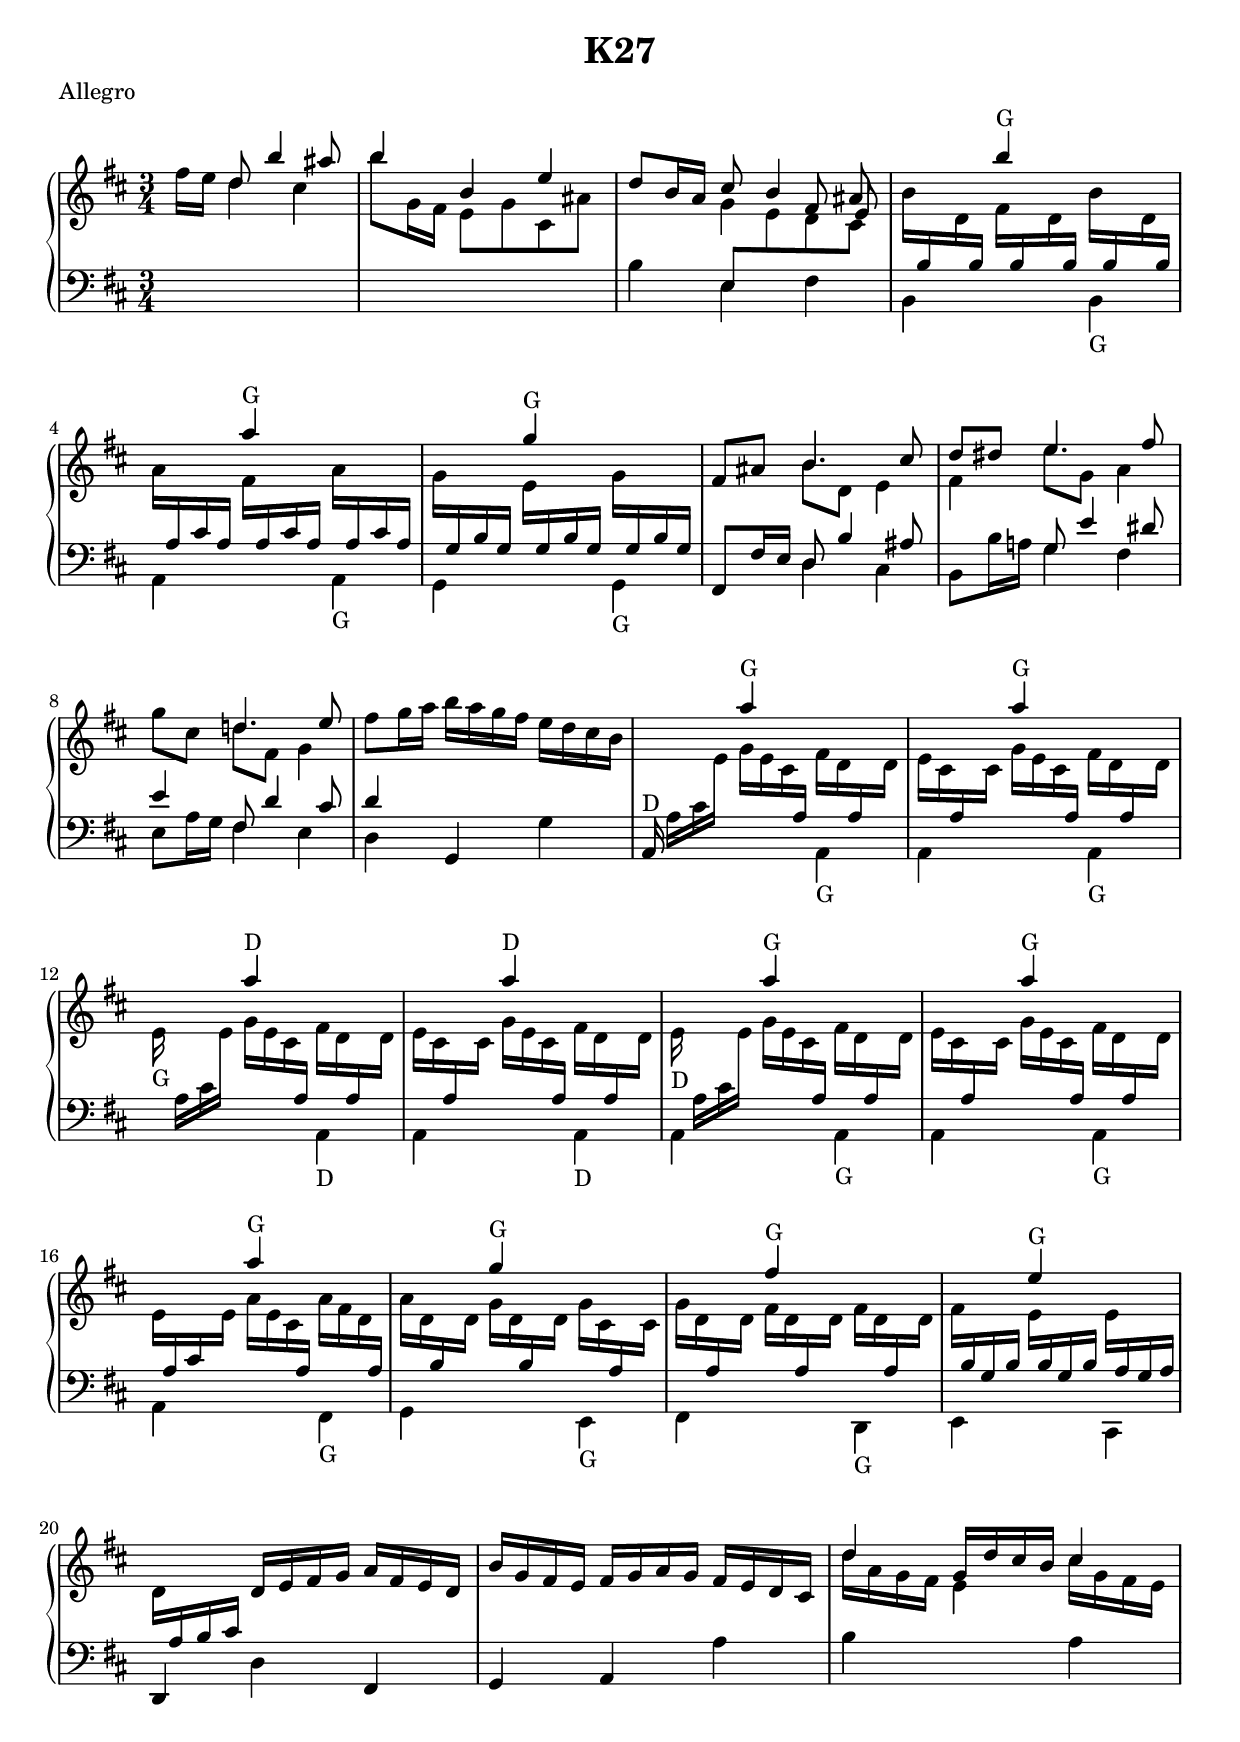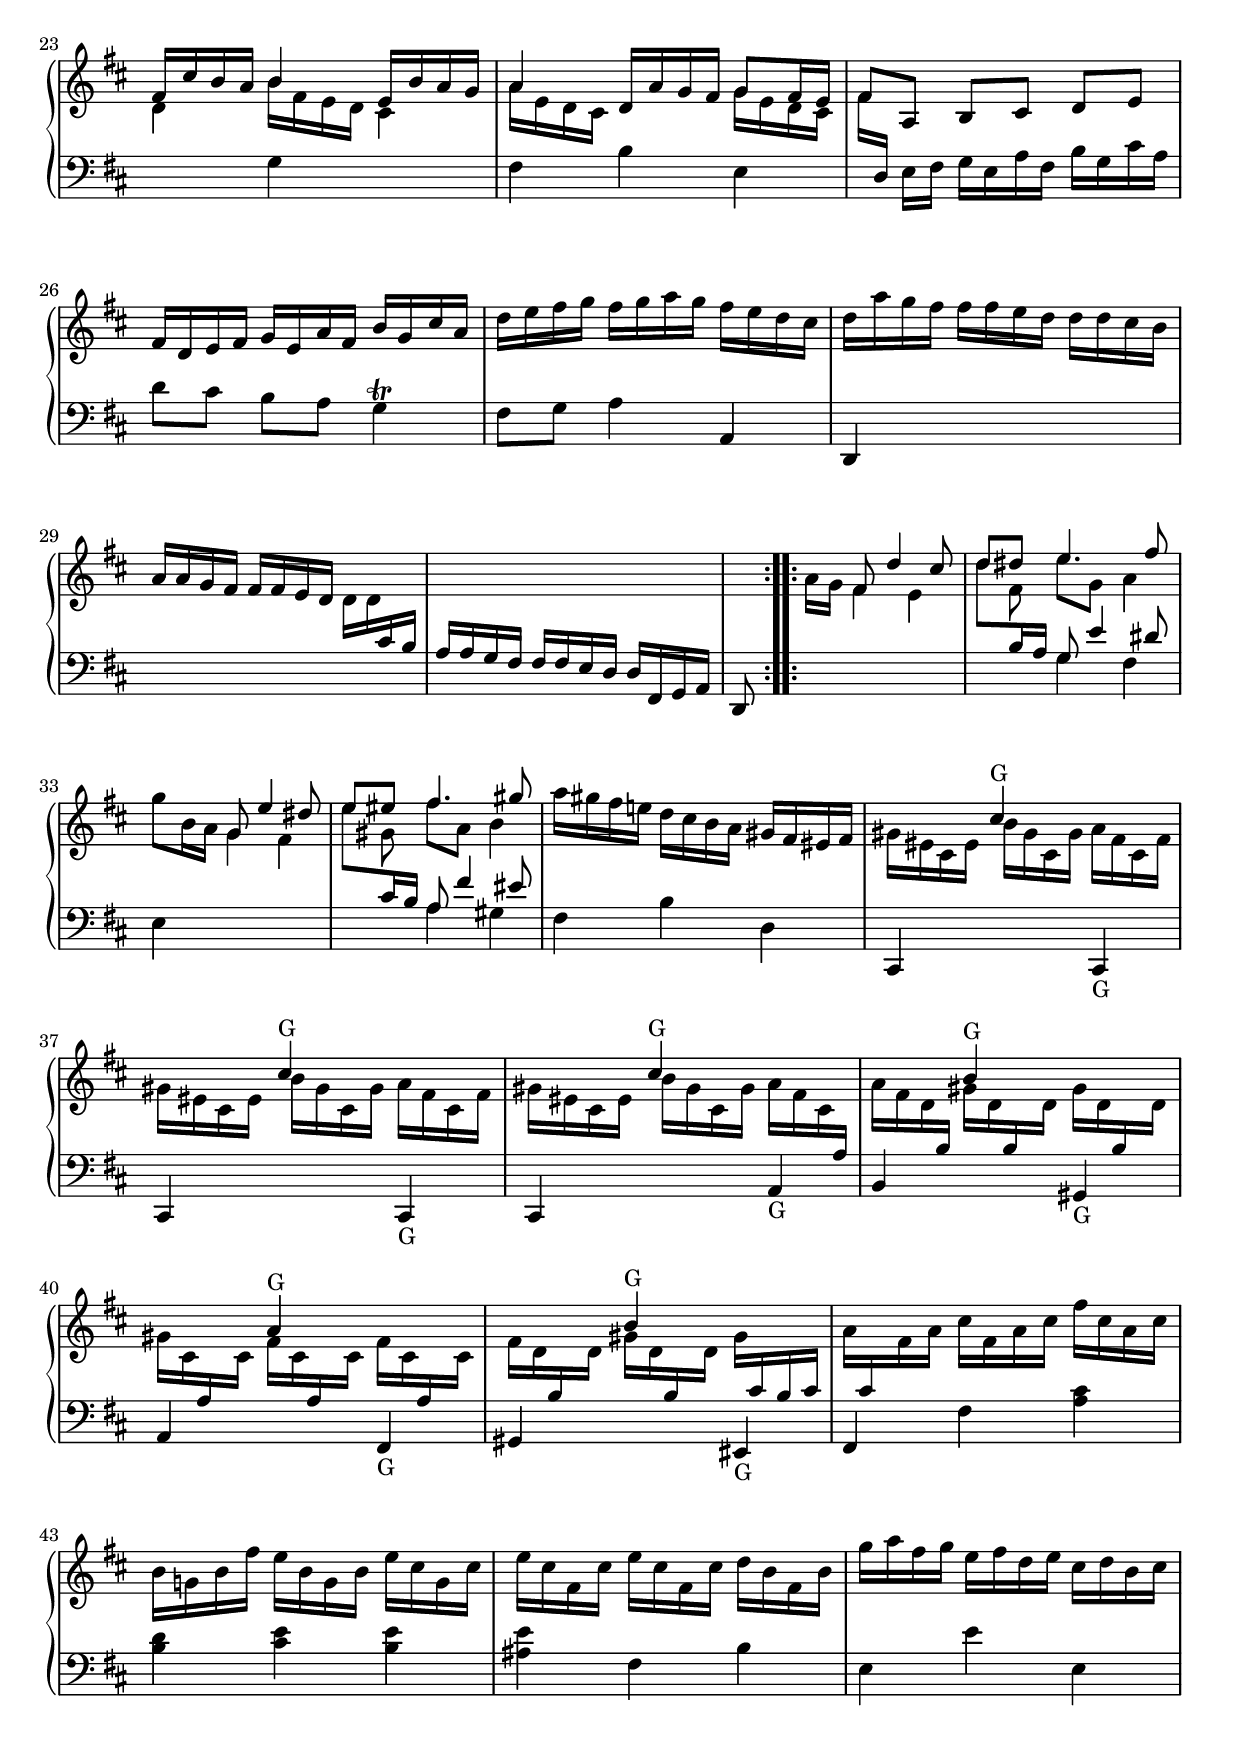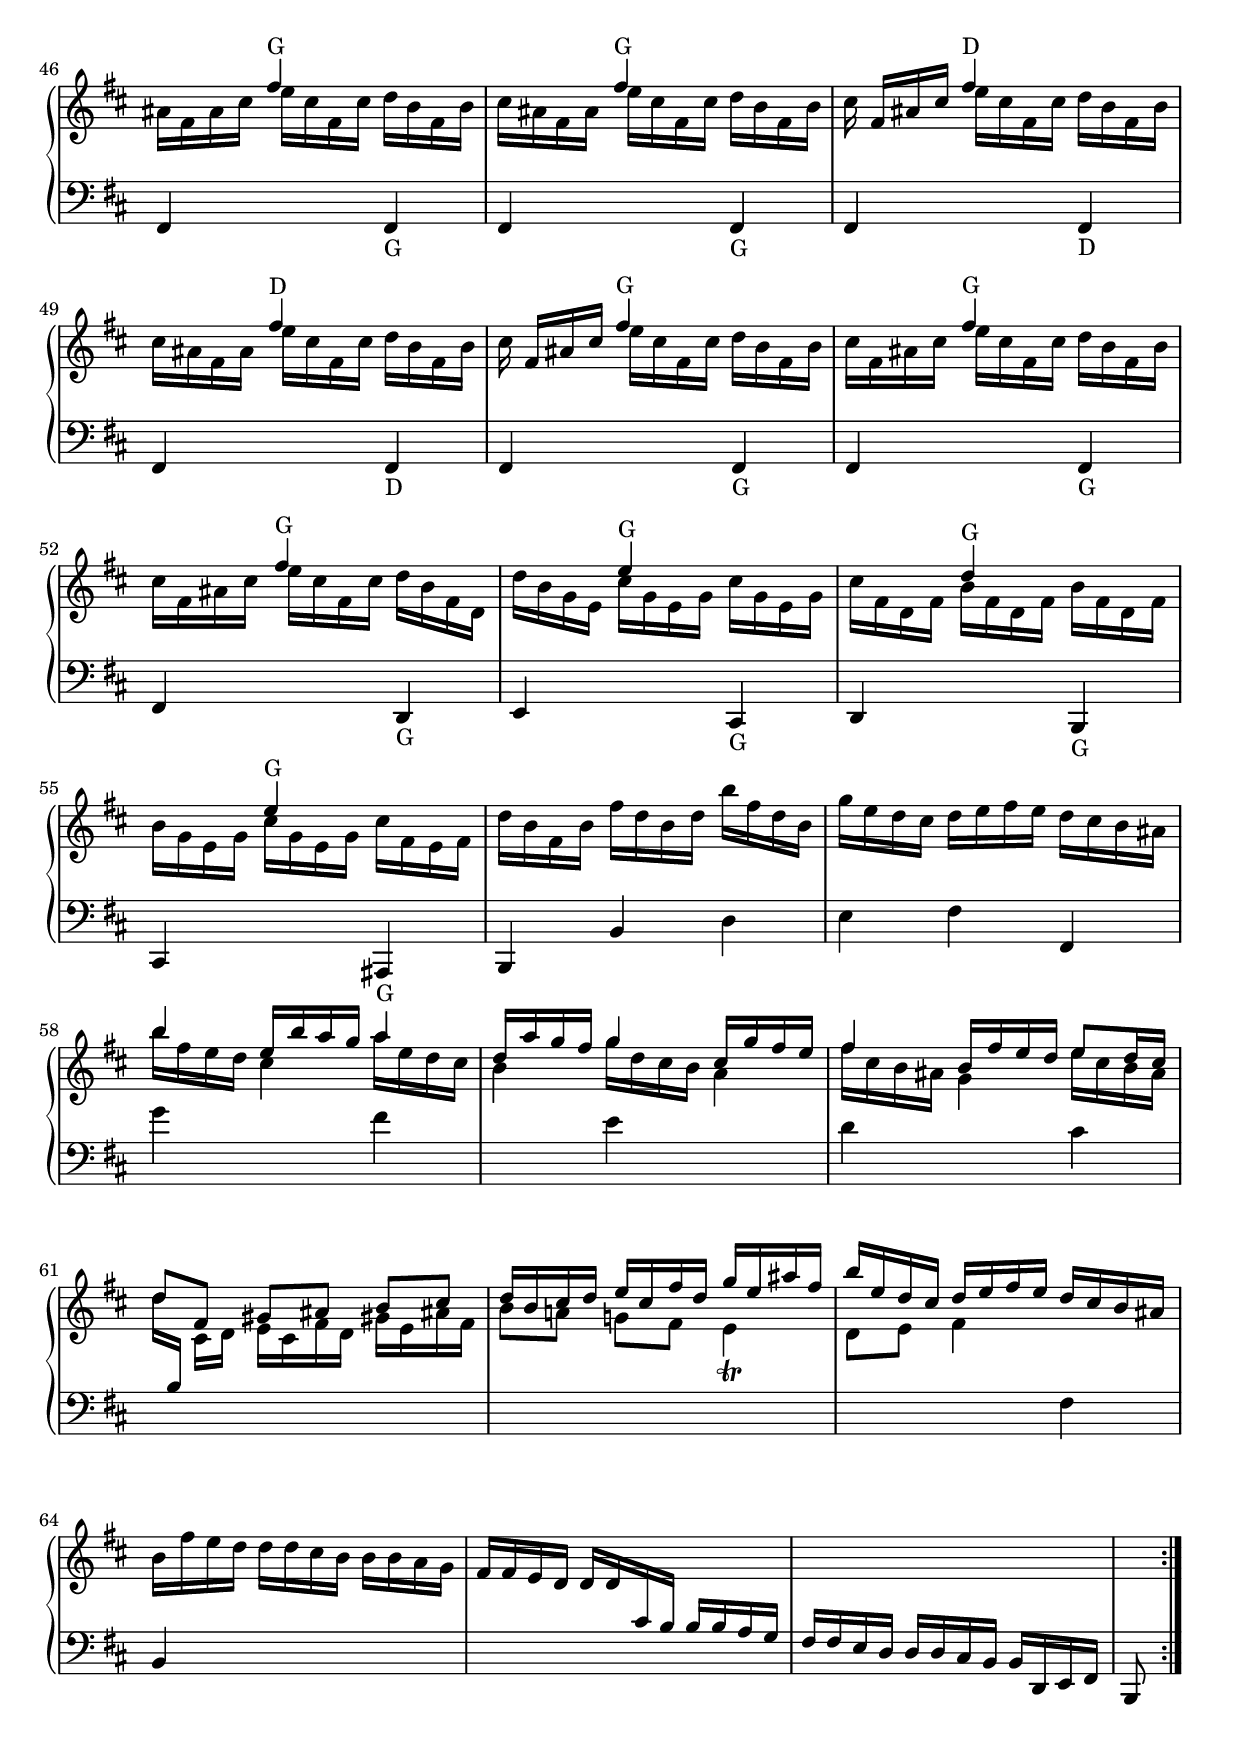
\version "2.18.2"

#(set-global-staff-size 20)

\paper {
  #(set-paper-size "a4")
  print-page-number = ##f
  between-system-padding = #0.1
  between-system-space = #0.1
  ragged-last-bottom = ##f
  ragged-bottom = ##f
}

breaks = {}

\version "2.18.2"

su = \stemUp
sd = \stemDown
sn = \stemNeutral
tu = \tieUp
td = \tieDown
tn = \tieNeutral
cstr = \change Staff = "right"
cstl = \change Staff = "left"

global = {
  \key b \minor
  \time 3/4
  \override Staff.NoteCollision #'merge-differently-dotted = ##t
}

right = \relative c'' {
  \global
  
  \partial 2.*5/6
  \repeat volta 2 {
    <<{ s8 d b'4 ais8 } \\ { fis16 e d4 cis }>>
    <<{ b'4 b, e } \\ { b'8 g,16 fis e8 g cis, ais' }>>
    <<{ d8 b16 a cis8 b4 ais8 } \\ { \shiftOn s4 g4 \su fis8 \noBeam e }>>
    
    \cstr \sd b'16 \cstl \su b, \cstr \sd d \cstl \su b \cstr \sd fis' \cstl \su b, 
    \cstr \sd d \cstl \su b \cstr \sd b' \cstl \su b, \cstr \sd d \cstl \su b
    \cstr \sd a' \cstl \su a, cis a
    \cstr \sd fis' \cstl \su a, cis a
    \cstr \sd a' \cstl \su a, cis a
    \cstr \sd g' \cstl \su g, b g
    \cstr \sd e' \cstl \su g, b g
    \cstr \sd g' \cstl \su g, b g

    \cstr \sn 
    <<{ fis'8 ais b4. cis8 
        d dis e4. fis8
        s4 d!4. e8 } \\
      { s4 b8 d, e4
        fis e'8 g, a4
        g'8[ cis,] d[ fis,] g4
    }>>
    fis'8 g16 a b a g fis e d cis b
    
    \cstl \su a,,^"D" \repeat unfold 3 {
      \cstl \sd a'[ cis \cstr e] g e cis \cstl \su a 
      \cstr \sd fis' d \cstl \su a \cstr \sd d
      e cis \cstl \su a \cstr \sd cis g' e cis \cstl \su a 
      \cstr \sd fis' d \cstl \su a \cstr \sd d 
    } \alternative {
      { e16_"G" } { e16_"D" } { e16 }
    }
    
    \cstl \su a, cis \cstr \sd e a e cis \cstl \su a \cstr \sd a' fis d \cstl \su a
    \cstr \sd a' d, \cstl \su b \cstr \sd d g d \cstl \su b \cstr \sd d g cis, \cstl \su a \cstr \sd cis
    g' d \cstl \su a \cstr \sd d fis d \cstl \su a \cstr \sd d fis d \cstl \su a \cstr \sd d
    fis \cstl \su b, g b \cstr \sd e \cstl \su b g b \cstr \sd e \cstl \su a, g a
    
    \cstr \sd d \cstl \su a b cis \cstr \sn d e fis g a fis e d
    b' g fis e fis g a g fis e d cis
    <<{ d'4 g,16 d' cis b cis4 } \\ { d16 a g fis e4 cis'16 g fis e }>>
    <<{ fis cis' b a b4 e,16 b' a g } \\ { d4 b'16 fis e d cis4 }>>
    
    <<{ a'4 \once \override Beam #'positions = #'(3 . 3) d,16 a' g fis g8 fis16 e } \\ { a16 e d cis s4 g'16 e d cis }>>
    fis8[ a,] b[ cis] d[ e]
    fis16 d e fis g e a fis b g cis a
    d e fis g fis g a g fis e d cis
    
    d a' g fis fis fis e d d d cis b
    a a g fis fis fis e d d d \cstl \su cis b
    a a g fis fis fis e d d fis, g a 
    d,8
  }
  
  \repeat volta 2 {
    \cstr \sn
    <<{ s8 fis''8 d'4 cis8 } \\ { a16 g fis4 e }>>
    <<{ d'8 dis e4. fis8 } \\ { s8 fis, e'8[ g,] a4 }>>
    <<{ s4 g8 e'4 dis8 } \\ { g b,16 a g4 fis }>>
    <<{ e'8 eis fis4. gis8 } \\ { s8 gis, fis'8[ a,] b4 }>>
    
    a'16 gis fis e! d cis b a gis fis eis fis
    \repeat unfold 3 { \sd gis eis cis eis b' gis cis, gis' a fis cis }
    \alternative { {fis} {fis} {\cstl \su a,} }
    \cstr \sd a' fis d \cstl \su b \repeat unfold 2 { \cstr \sd gis' d \cstl \su b \cstr \sd d }
    \cstr \sd gis cis, \cstl \su a \cstr \sd cis \repeat unfold 2 { fis cis \cstl \su a \cstr \sd cis }
    
    fis d \cstl \su b \cstr \sd d gis d \cstl \su b \cstr \sd d gis \cstl \su cis, b cis
    \cstr \sd a' \cstl \su cis, \cstr \sd fis a cis fis, a cis fis cis a cis
    b g! b fis' e b g b e cis g cis
    
    \repeat unfold 2 { e cis fis, cis' } d b fis b
    g' a fis g e fis d e cis d b cis
    ais fis ais cis e cis fis, cis' d b fis b 
    cis ais fis ais e' cis fis, cis' d b fis b
    
    cis \su fis,[ ais cis] \sd e cis fis, cis' d b fis b 
    cis ais fis ais e' cis fis, cis' d b fis b
    cis \su fis,[ ais cis] \sd e cis fis, cis' d b fis b 
    cis fis, ais cis e cis fis, cis' d b fis b
      
    cis fis, ais cis e cis fis, cis' d b fis d
    d' b g e \repeat unfold 2 { cis' g e g }
    cis fis, d fis \repeat unfold 2 { b fis d fis }
    b g e g cis g e g cis fis, e fis
    
    d' b fis b fis' d b d b' fis d b
    g' e d cis d e fis e d cis b ais
    <<{ b'4 e,16 b' a g a4 } \\ { b16 fis e d cis4 a'16 e d cis }>>
    <<{ d a' g fis g4 cis,16 g' fis e } \\ { b4 g'16 d cis b a4 }>>
    
    <<{ fis'4 b,16 fis' e d e8 d16 cis } \\ { fis cis b ais g4 e'16  cis b ais }>>
    \su d8[ fis,] gis[ ais] b[ cis]
    d16 b cis d e cis fis d g e ais fis
    b e, d cis d e fis e d cis b ais
    
    \sd b fis' e d d d cis b b b a g
    \su fis fis e d d d \cstl cis b b b a g 
    fis fis e d d d cis b b d, e fis
    b,8
  }
}
 
left = \relative c {
  \global
  
  \partial 2.*5/6
  \repeat volta 2 {
    s8 s2 s2.
    <<{ s4 e8 \cstr \sd e' d cis } \\ { b4 e, fis }>>
    <<{ \cstr s4 b''^"G" s s a^"G" s s g^"G" s } \\ 
      { \cstl b,,, s b_"G" a s a_"G" g s g_"G" }>>
    
    <<{ fis8 fis'16 e d8 b'4 ais8
        s4 g8 e'4 dis8
        e4 fis,8 d'4 cis8
        d4 } \\
      { s4 d, cis
        b8 b'16 a! g4 fis
        e8 a16 g fis4 e
        d }>> g, g'
    
    <<{ \cstr s4 a''^"G" s s a^"G" s s a^"D" s s a^"D" s s a^"G" s s a^"G" s } \\
      { \cstl s4 s a,,,_"G" a s a_"G" s s a_"D" a s a_"D" a s a_"G" a s a_"G" }>>
    <<{ \cstr s a'''^"G" s s g^"G" s s fis^"G" s s e^"G" s } \\
      { \cstl a,,, s fis_"G" g s e_"G" fis s d_"G" e s cis }>>
    
    d4  d' fis,
    g a a'
    b s a
    s g s 
    
    fis b e,
    \cstr fis'16[ \cstl d,] e fis g e a fis b g cis a
    d8[ cis] b[ a] g4-\trill 
    fis8 g a4 a,
    d, s2 
    s2. s s8
  }
  
  \repeat volta 2 {
    s8 s2
    <<{ \cstr \sd d'''8 \cstl \su b,16 a g8 e'4 dis8 } \\ { s4 g, fis }>>
    e4 s2
    <<{ \cstr \sd e''8 \cstl \su cis,16 b a8 fis'4 eis8 } \\ { s4 a, gis }>>
    fis b d,
    
    <<{ \cstr \su \repeat unfold 3 { s4 cis''^"G" s } s b^"G" s s a^"G" s s b^"G" s } \\
      { \cstl \su \repeat unfold 2 { cis,,, s cis_"G" } 
        cis s a'_"G" b s gis_"G" a s fis_"G" gis s eis_"G" }>>
    fis fis' <a cis>
    <b d> <cis e> <b e>
    
    <ais e'> fis b
    e, e' e,
    <<{ \cstr \su s fis''^"G" s s fis^"G" s 
        s fis^"D" s s fis^"D" s 
        s fis^"G" s s fis^"G" s 
        s fis^"G" s s e^"G" s 
        s d^"G" s s e^"G" s } \\
      { \cstl \su fis,,, s fis_"G" fis s fis_"G" 
        fis s fis_"D" fis s fis_"D" 
        fis s fis_"G" fis s fis_"G"
        fis s d_"G" e s cis_"G" 
        d s b_"G" cis s ais_"G"
    }>>
    
    b b' d
    e fis fis, 
    g'' s fis
    s e s
    
    d s cis
    \cstr \sd d'16[ \cstl \su b,] \cstr \sd cis d e cis fis d gis! e ais! fis
    b8[ a!] g![ fis] e4_\trill
    d8 e fis4 \cstl fis,
    
    \su b, s2 
    s2. s2. s8
  }
}

\header {
  title = "K27"
  meter = "Allegro"
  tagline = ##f
}

\score {
  \new PianoStaff <<
    \new Staff = "right" {
      << 
        \breaks
        \right
      >>
    }
    \new Staff = "left" { 
      <<
      \clef bass \left 
      \breaks
      >>
    }
  >>
  \layout { indent = 0 }
}

